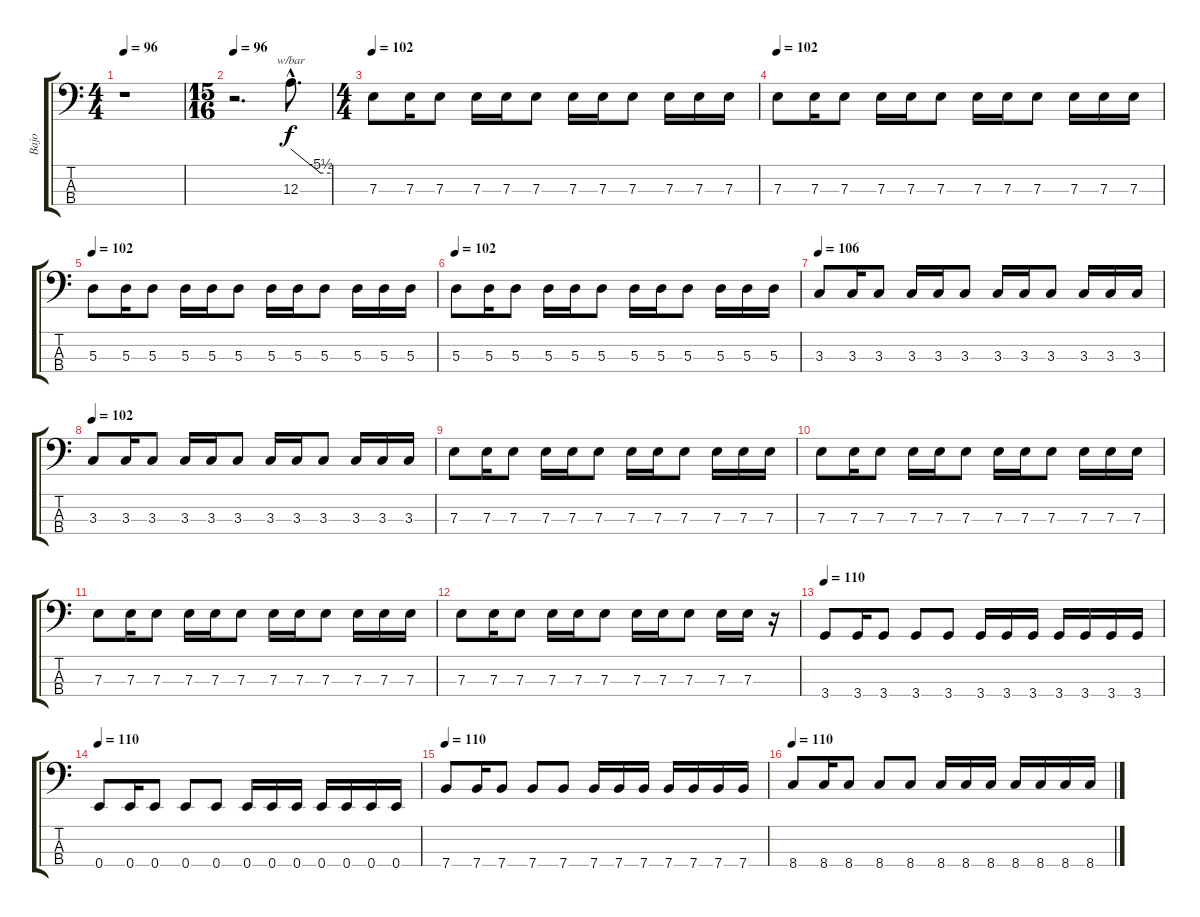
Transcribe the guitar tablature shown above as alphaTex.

\track ("Bajo" "Bajo") {instrument electricbassfinger}
\staff {score tabs}
\tuning (G2 D2 A1 E1) {hide}
\ts (4 4)
\tempo 96
\clef f4
\ks c
r.1{dy f} |
\ts (15 16)
\tempo 96
r.2{d volume 16} 12.3{hac}.8{d tbe (custom default 0 0 45 -22 60 -22)} |
\ts (4 4)
\tempo 106
\tempo 102
7.3.8 7.3.16 7.3.8 7.3.16 7.3.16 7.3.8 7.3.16 7.3.16 7.3.8 7.3.16 7.3.16 7.3.16 |
\tempo 106
\tempo 102
7.3.8 7.3.16 7.3.8 7.3.16 7.3.16 7.3.8 7.3.16 7.3.16 7.3.8 7.3.16 7.3.16 7.3.16 |
\tempo 106
\tempo 102
5.3.8 5.3.16 5.3.8 5.3.16 5.3.16 5.3.8 5.3.16 5.3.16 5.3.8 5.3.16 5.3.16 5.3.16 |
\tempo 106
\tempo 102
5.3.8 5.3.16 5.3.8 5.3.16 5.3.16 5.3.8 5.3.16 5.3.16 5.3.8 5.3.16 5.3.16 5.3.16 |
\tempo 106
3.3.8 3.3.16 3.3.8 3.3.16 3.3.16 3.3.8 3.3.16 3.3.16 3.3.8 3.3.16 3.3.16 3.3.16 |
\tempo 106
\tempo 102
3.3.8 3.3.16 3.3.8 3.3.16 3.3.16 3.3.8 3.3.16 3.3.16 3.3.8 3.3.16 3.3.16 3.3.16 |
7.3.8 7.3.16 7.3.8 7.3.16 7.3.16 7.3.8 7.3.16 7.3.16 7.3.8 7.3.16 7.3.16 7.3.16 |
7.3.8 7.3.16 7.3.8 7.3.16 7.3.16 7.3.8 7.3.16 7.3.16 7.3.8 7.3.16 7.3.16 7.3.16 |
7.3.8 7.3.16 7.3.8 7.3.16 7.3.16 7.3.8 7.3.16 7.3.16 7.3.8 7.3.16 7.3.16 7.3.16 |
7.3.8 7.3.16 7.3.8 7.3.16 7.3.16 7.3.8 7.3.16 7.3.16 7.3.8 7.3.16 7.3.16 r.16 |
\tempo 110
3.4.8 3.4.16 3.4.8 3.4.8 3.4.8 3.4.16 3.4.16 3.4.16 3.4.16 3.4.16 3.4.16 3.4.16 |
\tempo 110
0.4.8 0.4.16 0.4.8 0.4.8 0.4.8 0.4.16 0.4.16 0.4.16 0.4.16 0.4.16 0.4.16 0.4.16 |
\tempo 110
7.4.8 7.4.16 7.4.8 7.4.8 7.4.8 7.4.16 7.4.16 7.4.16 7.4.16 7.4.16 7.4.16 7.4.16 |
\tempo 110
8.4.8 8.4.16 8.4.8 8.4.8 8.4.8 8.4.16 8.4.16 8.4.16 8.4.16 8.4.16 8.4.16 8.4.16
